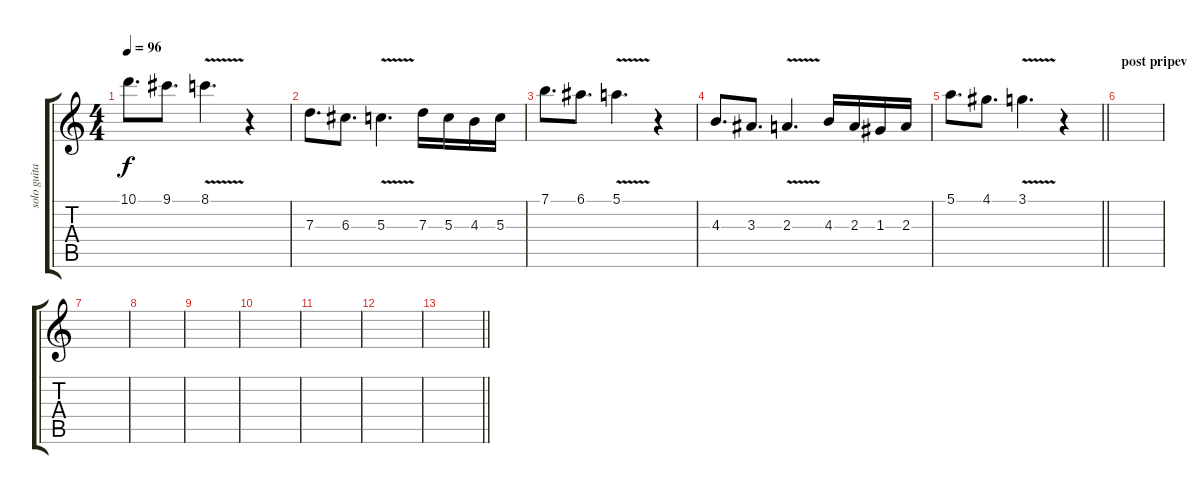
\track ("solo guitar overdrive" "solo guita") {instrument overdrivenguitar}
\staff {score tabs}
\tuning (E4 B3 G3 D3 A2 E2) {hide}
\ts (4 4)
\tempo 96
\clef g2
\ks c
10.1.8{d dy f} 9.1.8{d} 8.1{v}.4{d} r.4 |
7.3.8{d} 6.3.8{d} 5.3{v}.4{d} 7.3.16 5.3.16 4.3.16 5.3.16 |
7.1.8{d} 6.1.8{d} 5.1{v}.4{d} r.4 |
4.3.8{d} 3.3.8{d} 2.3{v}.4{d} 4.3.16 2.3.16 1.3.16 2.3.16 |
\barLineRight lightlight
5.1.8{d} 4.1.8{d} 3.1{v}.4{d} r.4 |
\section ("" "post pripev")
|
|
|
|
|
|
|
\barLineRight lightlight
